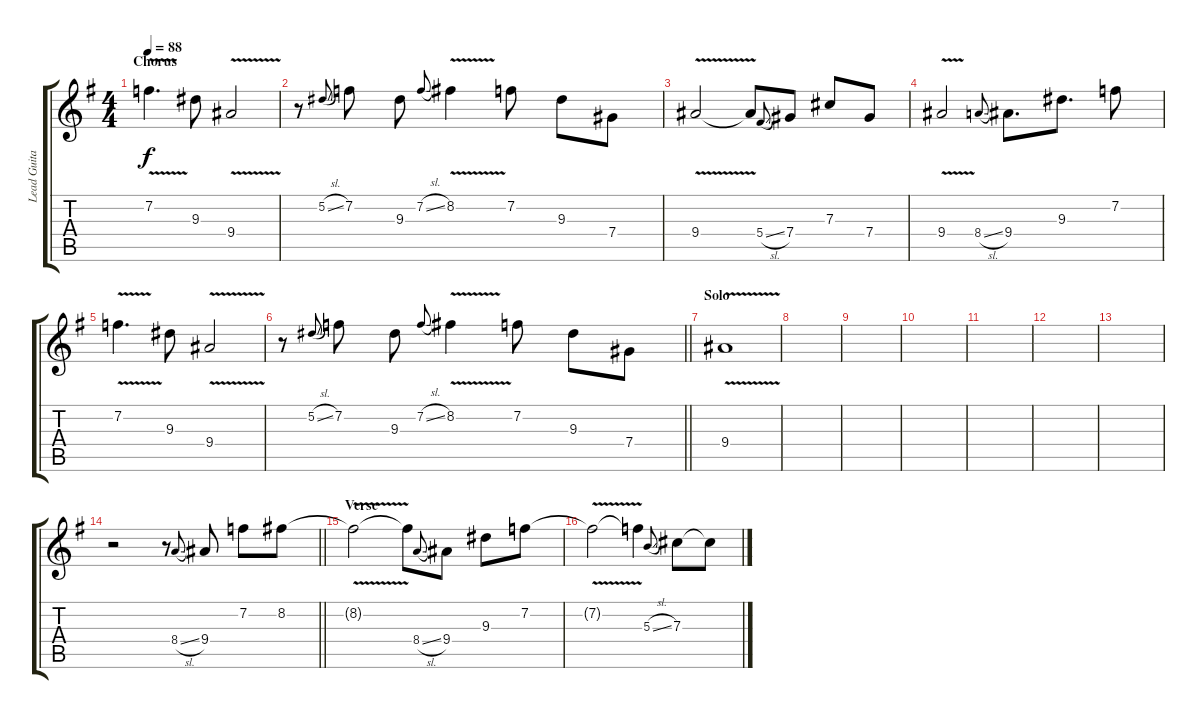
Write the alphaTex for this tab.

\track ("Lead Guitar" "Lead Guita") {instrument electricguitarclean}
\staff {score tabs}
\tuning (Eb4 Bb3 Gb3 Db3 Ab2 Eb2) {hide}
\ts (4 4)
\section ("" "Chorus")
\tempo 88
\clef g2
\ks g
7.2{v}.4{d dy f} 9.3.8 9.4{v}.2 |
r.8 5.2{sl}.8{gr onbeat} 7.2.8 9.3.8 7.2{sl}.8{gr onbeat} 8.2{v}.4 7.2.8 9.3.8 7.4.8 |
9.4{v}.2 9.4{t}.8 5.4{sl}.8{gr onbeat} 7.4.8 7.3.8 7.4.8 |
9.4{v}.2 8.4{sl}.8{gr onbeat} 9.4.8{d} 9.3.8{d} 7.2.8 |
7.2{v}.4{d} 9.3.8 9.4{v}.2 |
\barLineRight lightlight
r.8 5.2{sl}.8{gr onbeat} 7.2.8 9.3.8 7.2{sl}.8{gr onbeat} 8.2{v}.4 7.2.8 9.3.8 7.4.8 |
\section ("" "Solo")
9.4{v}.1 |
|
|
|
|
|
|
\barLineRight lightlight
r.2 r.8 8.4{sl}.8{gr onbeat} 9.4.8 7.2.8 8.2.8 |
\section ("" "Verse")
8.2{v t}.2 8.2{t}.8 8.4{sl}.8{gr onbeat} 9.4.8 9.3.8 7.2.8 |
7.2{v t}.2 7.2{t}.4 5.3{sl}.8{gr onbeat} 7.3.8 7.3{ss t}.8
